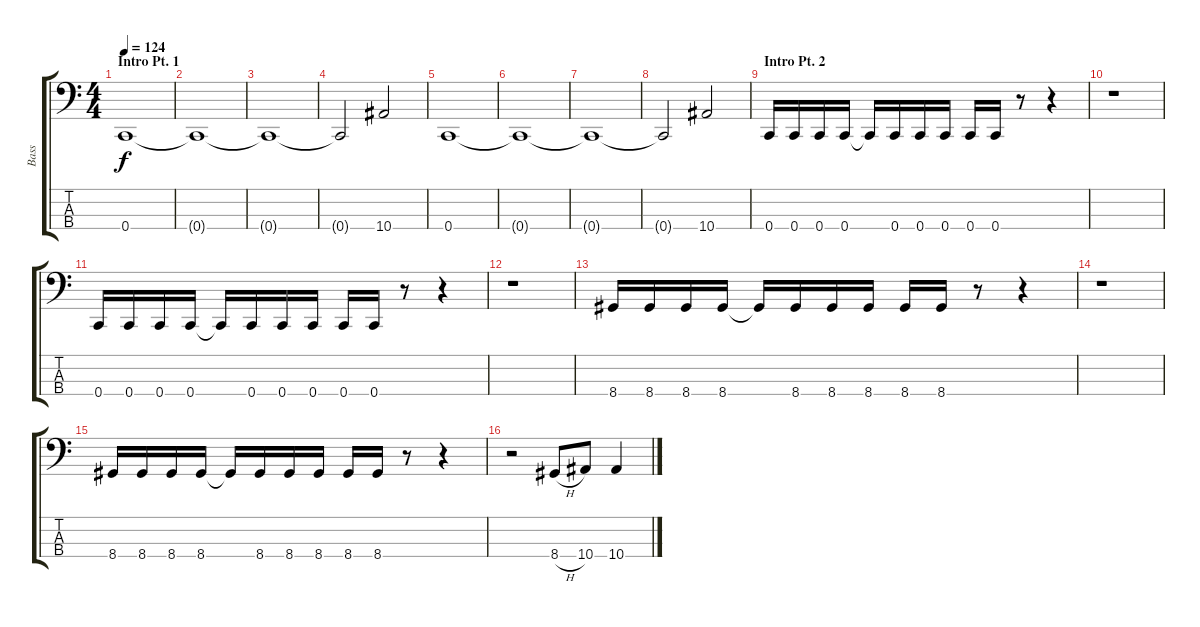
\track ("Bass" "Bass") {instrument electricbasspick}
\staff {score tabs}
\tuning (F2 C2 G1 C1) {hide}
\ts (4 4)
\section ("" "Intro Pt. 1")
\tempo 124
\clef f4
\ks c
0.4.1{dy f instrument electricbasspick} |
0.4{t}.1 |
0.4{t}.1 |
0.4{t}.2 10.4.2 |
0.4.1 |
0.4{t}.1 |
0.4{t}.1 |
0.4{t}.2 10.4.2 |
\section ("" "Intro Pt. 2")
0.4.16 0.4.16 0.4.16 0.4.16 0.4{t}.16 0.4.16 0.4.16 0.4.16 0.4.16 0.4.16 r.8 r.4 |
r.1 |
0.4.16 0.4.16 0.4.16 0.4.16 0.4{t}.16 0.4.16 0.4.16 0.4.16 0.4.16 0.4.16 r.8 r.4 |
r.1 |
8.4.16 8.4.16 8.4.16 8.4.16 8.4{t}.16 8.4.16 8.4.16 8.4.16 8.4.16 8.4.16 r.8 r.4 |
r.1 |
8.4.16 8.4.16 8.4.16 8.4.16 8.4{t}.16 8.4.16 8.4.16 8.4.16 8.4.16 8.4.16 r.8 r.4 |
r.2 8.4{h}.8 10.4.8 10.4.4
